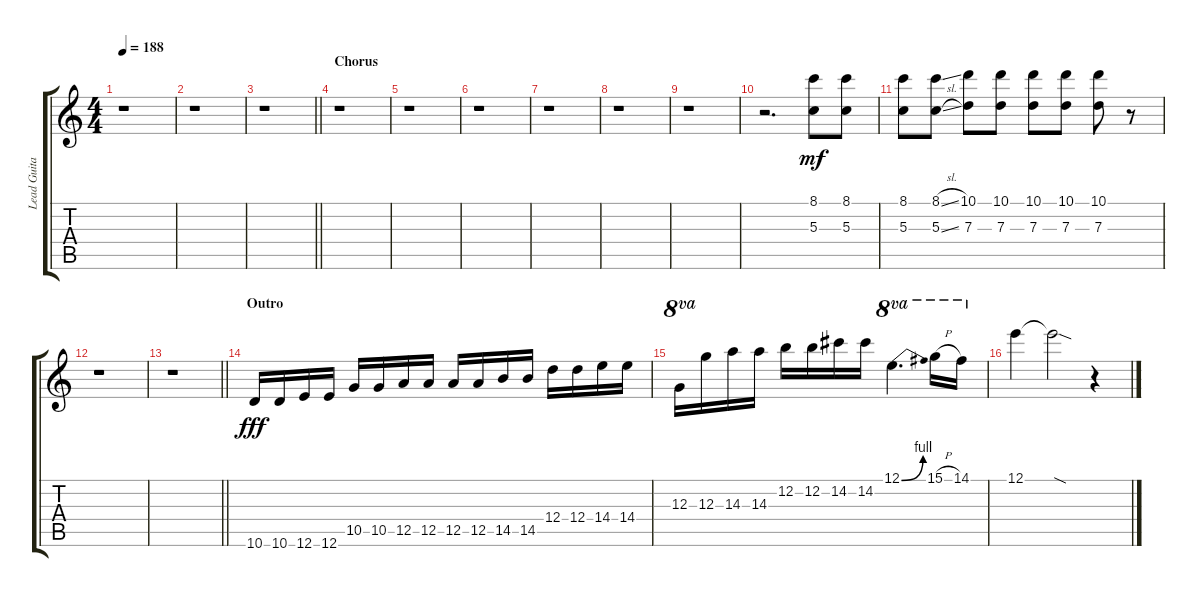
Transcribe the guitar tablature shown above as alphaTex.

\track ("Lead Guitar - Tracii Guns" "Lead Guita") {instrument distortionguitar}
\staff {score tabs}
\tuning (E4 B3 G3 D3 A2 E2) {hide}
\ts (4 4)
\tempo 188
\clef g2
\ks c
r.1{dy fff} |
r.1 |
\barLineRight lightlight
r.1 |
\section ("" "Chorus")
r.1 |
r.1 |
r.1 |
r.1 |
r.1 |
r.1 |
r.2{d} (8.1 5.3).8{dy mf} (8.1 5.3).8 |
(8.1 5.3).8 (8.1{sl} 5.3{sl}).8 (10.1 7.3).8 (10.1 7.3).8 (10.1 7.3).8 (10.1 7.3).8 (10.1 7.3).8 r.8 |
r.1 |
\barLineRight lightlight
r.1 |
\section ("" "Outro")
10.6.16{dy fff} 10.6.16 12.6.16 12.6.16 10.5.16 10.5.16 12.5.16 12.5.16 12.5.16 12.5.16 14.5.16 14.5.16 12.4.16 12.4.16 14.4.16 14.4.16 |
12.3.16{ot 8va} 12.3.16 14.3.16 14.3.16 12.2.16 12.2.16 14.2.16 14.2.16 12.1{be (bend 0 0 60 4)}.4{d ot 8va} 15.1{h}.16{ot 8va} 14.1.16{ot 8va} |
12.1.4 12.1{sod t}.2 r.4
